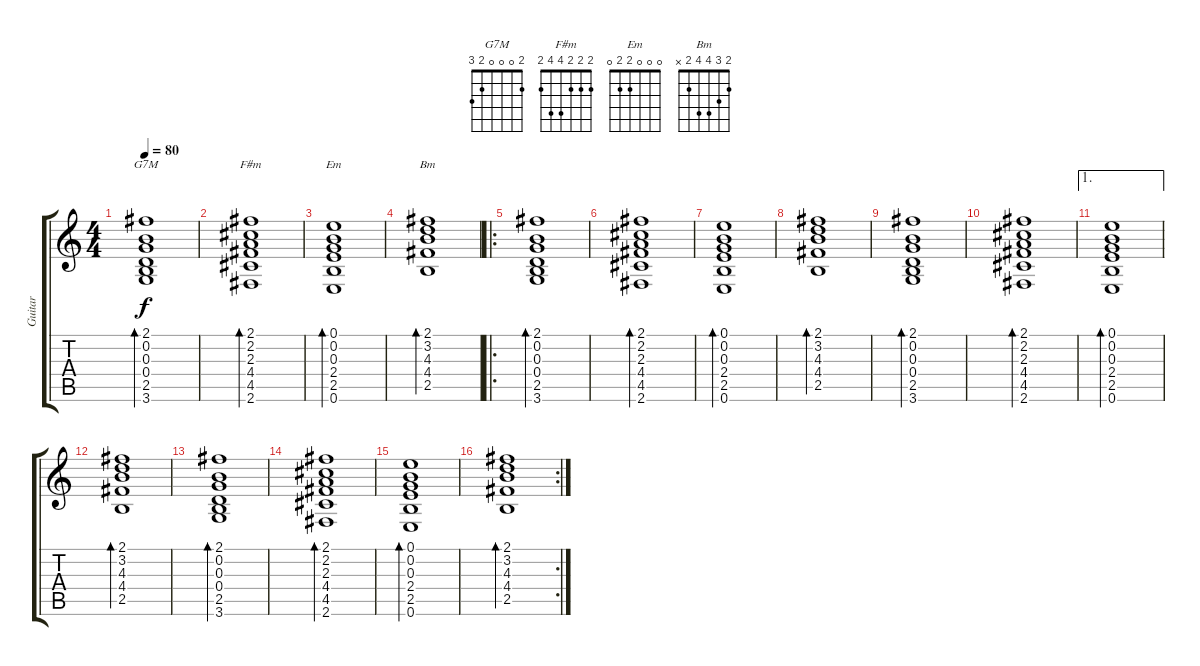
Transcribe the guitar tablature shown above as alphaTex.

\track ("Guitar" "Guitar") {instrument electricguitarjazz}
\staff {score tabs}
\tuning (E4 B3 G3 D3 A2 E2) {hide}
\chord ("G7M" 2 0 0 0 2 3)
\chord ("F#m" 2 2 2 4 4 2)
\chord ("Em" 0 0 0 2 2 0)
\chord ("Bm" 2 3 4 4 2 x)
\ts (4 4)
\tempo 80
\clef g2
\ks c
(2.1 0.2 0.3 0.4 2.5 3.6).1{bd 240 ch "G7M" dy f instrument acousticguitarnylon} |
(2.1 2.2 2.3 4.4 4.5 2.6).1{bd 240 ch "F#m"} |
(0.1 0.2 0.3 2.4 2.5 0.6).1{bd 240 ch "Em"} |
(2.1 3.2 4.3 4.4 2.5).1{bd 240 ch "Bm"} |
\ro
(2.1 0.2 0.3 0.4 2.5 3.6).1{bd 240 volume 10 instrument electricguitarjazz} |
(2.1 2.2 2.3 4.4 4.5 2.6).1{bd 240} |
(0.1 0.2 0.3 2.4 2.5 0.6).1{bd 240} |
(2.1 3.2 4.3 4.4 2.5).1{bd 240} |
(2.1 0.2 0.3 0.4 2.5 3.6).1{bd 240} |
(2.1 2.2 2.3 4.4 4.5 2.6).1{bd 240} |
\ae 1
(0.1 0.2 0.3 2.4 2.5 0.6).1{bd 240} |
(2.1 3.2 4.3 4.4 2.5).1{bd 240} |
(2.1 0.2 0.3 0.4 2.5 3.6).1{bd 240} |
(2.1 2.2 2.3 4.4 4.5 2.6).1{bd 240} |
(0.1 0.2 0.3 2.4 2.5 0.6).1{bd 240} |
\rc 2
(2.1 3.2 4.3 4.4 2.5).1{bd 240}
